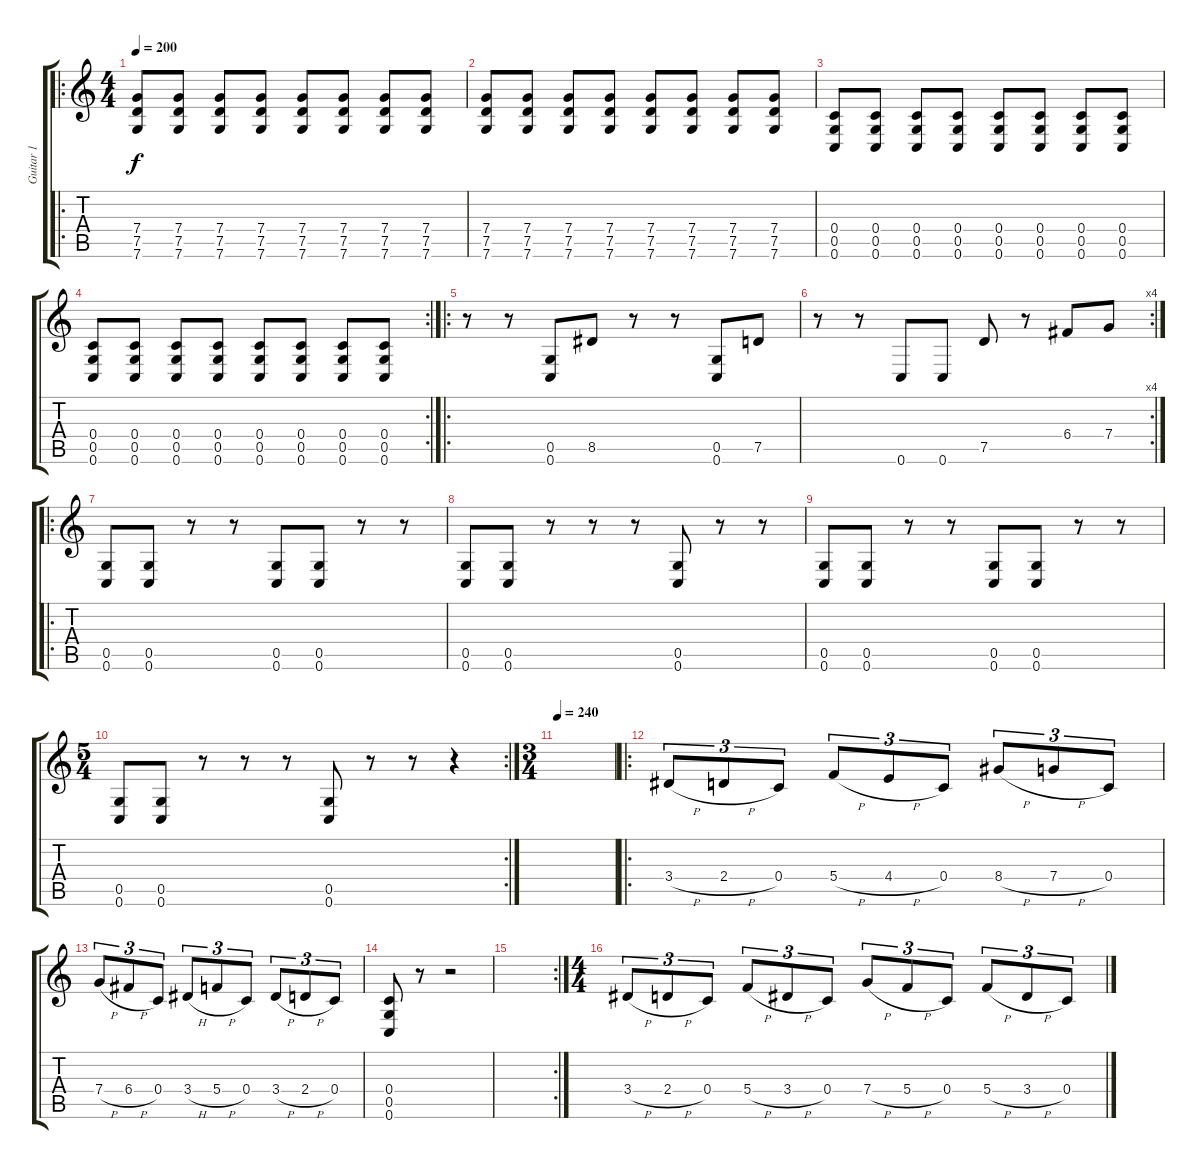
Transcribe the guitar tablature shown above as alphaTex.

\track ("Guitar 1" "Guitar 1") {instrument distortionguitar}
\staff {score tabs}
\tuning (D4 A3 F3 C3 G2 C2) {hide}
\ro
\ts (4 4)
\tempo 200
\clef g2
\ks c
(7.4 7.5 7.6).8{dy f} (7.4 7.5 7.6).8 (7.4 7.5 7.6).8 (7.4 7.5 7.6).8 (7.4 7.5 7.6).8 (7.4 7.5 7.6).8 (7.4 7.5 7.6).8 (7.4 7.5 7.6).8 |
(7.4 7.5 7.6).8 (7.4 7.5 7.6).8 (7.4 7.5 7.6).8 (7.4 7.5 7.6).8 (7.4 7.5 7.6).8 (7.4 7.5 7.6).8 (7.4 7.5 7.6).8 (7.4 7.5 7.6).8 |
(0.4 0.5 0.6).8 (0.4 0.5 0.6).8 (0.4 0.5 0.6).8 (0.4 0.5 0.6).8 (0.4 0.5 0.6).8 (0.4 0.5 0.6).8 (0.4 0.5 0.6).8 (0.4 0.5 0.6).8 |
\rc 2
(0.4 0.5 0.6).8 (0.4 0.5 0.6).8 (0.4 0.5 0.6).8 (0.4 0.5 0.6).8 (0.4 0.5 0.6).8 (0.4 0.5 0.6).8 (0.4 0.5 0.6).8 (0.4 0.5 0.6).8 |
\ro
r.8 r.8 (0.5 0.6).8 8.5.8 r.8 r.8 (0.5 0.6).8 7.5.8 |
\rc 4
r.8 r.8 0.6.8 0.6.8 7.5.8 r.8 6.4.8 7.4.8 |
\ro
(0.5 0.6).8 (0.5 0.6).8 r.8 r.8 (0.5 0.6).8 (0.5 0.6).8 r.8 r.8 |
(0.5 0.6).8 (0.5 0.6).8 r.8 r.8 r.8 (0.5 0.6).8 r.8 r.8 |
(0.5 0.6).8 (0.5 0.6).8 r.8 r.8 (0.5 0.6).8 (0.5 0.6).8 r.8 r.8 |
\rc 2
\ts (5 4)
(0.5 0.6).8 (0.5 0.6).8 r.8 r.8 r.8 (0.5 0.6).8 r.8 r.8 r.4 |
\ts (3 4)
\tempo 240
|
\ro
3.4{h}.8{tu (3 2)} 2.4{h}.8{tu (3 2)} 0.4.8{tu (3 2)} 5.4{h}.8{tu (3 2)} 4.4{h}.8{tu (3 2)} 0.4.8{tu (3 2)} 8.4{h}.8{tu (3 2)} 7.4{h}.8{tu (3 2)} 0.4.8{tu (3 2)} |
7.4{h}.8{tu (3 2)} 6.4{h}.8{tu (3 2)} 0.4.8{tu (3 2)} 3.4{h}.8{tu (3 2)} 5.4{h}.8{tu (3 2)} 0.4.8{tu (3 2)} 3.4{h}.8{tu (3 2)} 2.4{h}.8{tu (3 2)} 0.4.8{tu (3 2)} |
(0.4 0.5 0.6).8 r.8 r.2 |
\rc 2
|
\ts (4 4)
3.4{h}.8{tu (3 2)} 2.4{h}.8{tu (3 2)} 0.4.8{tu (3 2)} 5.4{h}.8{tu (3 2)} 3.4{h}.8{tu (3 2)} 0.4.8{tu (3 2)} 7.4{h}.8{tu (3 2)} 5.4{h}.8{tu (3 2)} 0.4.8{tu (3 2)} 5.4{h}.8{tu (3 2)} 3.4{h}.8{tu (3 2)} 0.4.8{tu (3 2)}
